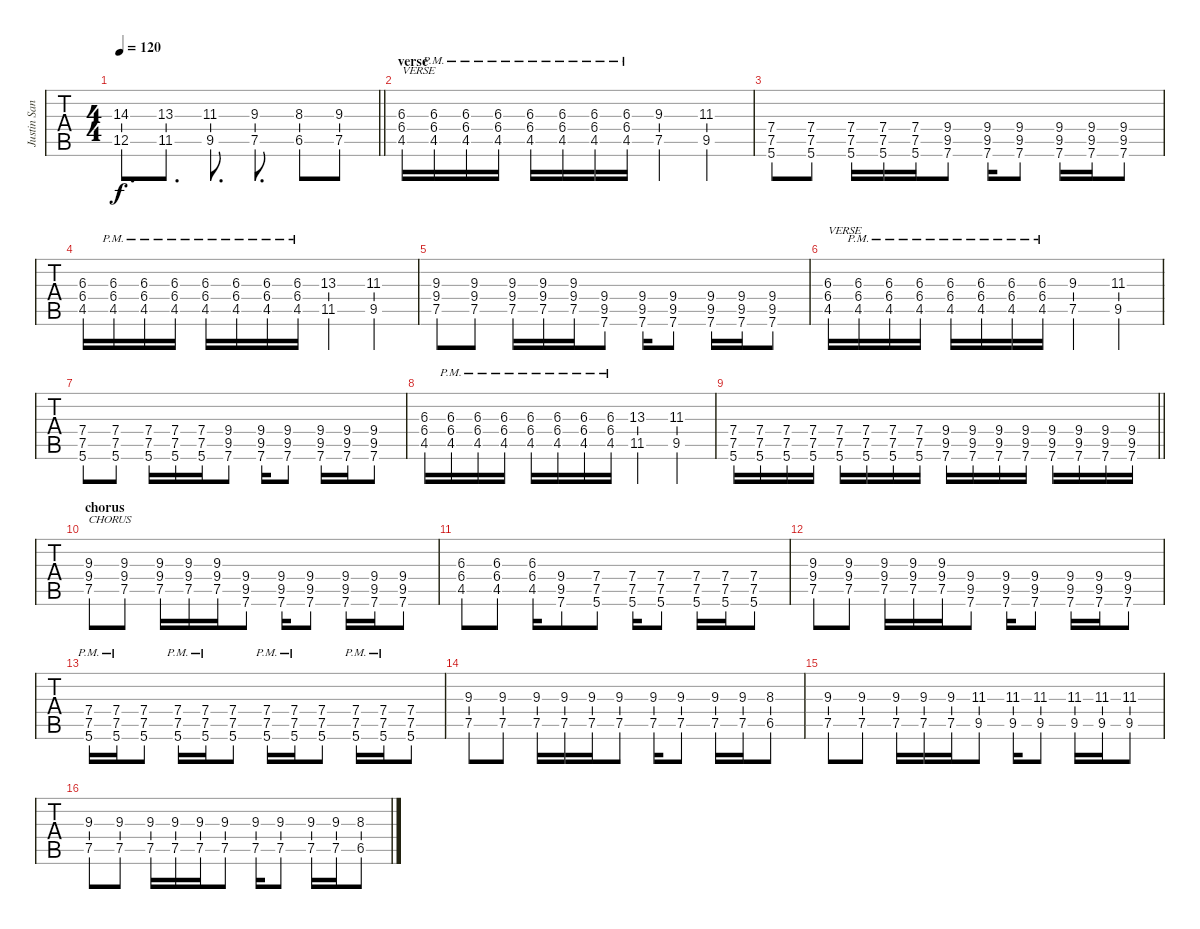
\track ("Justin Sane" "Justin San") {instrument distortionguitar}
\staff {tabs}
\tuning (E4 B3 G3 D3 A2 E2) {hide}
\ts (4 4)
\tempo 120
\clef g2
\barLineRight lightlight
\ks c
(14.3 12.5).8{d dy f} (13.3 11.5).8{d} (11.3 9.5).8{d} (9.3 7.5).8{d} (8.3 6.5).8 (9.3 7.5).8 |
\section ("" "verse")
(6.3 6.4 4.5).16{txt "VERSE"} (6.3{pm} 6.4{pm} 4.5{pm}).16 (6.3{pm} 6.4{pm} 4.5{pm}).16 (6.3{pm} 6.4{pm} 4.5{pm}).16 (6.3{pm} 6.4{pm} 4.5{pm}).16 (6.3{pm} 6.4{pm} 4.5{pm}).16 (6.3{pm} 6.4{pm} 4.5{pm}).16 (6.3{pm} 6.4{pm} 4.5{pm}).16 (9.3 7.5).4 (11.3 9.5).4 |
(7.4 7.5 5.6).8 (7.4 7.5 5.6).8 (7.4 7.5 5.6).16 (7.4 7.5 5.6).16 (7.4 7.5 5.6).16 (9.4 9.5 7.6).8 (9.4 9.5 7.6).16 (9.4 9.5 7.6).8 (9.4 9.5 7.6).16 (9.4 9.5 7.6).16 (9.4 9.5 7.6).8 |
(6.3 6.4 4.5).16 (6.3{pm} 6.4{pm} 4.5{pm}).16 (6.3{pm} 6.4{pm} 4.5{pm}).16 (6.3{pm} 6.4{pm} 4.5{pm}).16 (6.3{pm} 6.4{pm} 4.5{pm}).16 (6.3{pm} 6.4{pm} 4.5{pm}).16 (6.3{pm} 6.4{pm} 4.5{pm}).16 (6.3{pm} 6.4{pm} 4.5{pm}).16 (13.3 11.5).4 (11.3 9.5).4 |
(9.3 9.4 7.5).8 (9.3 9.4 7.5).8 (9.3 9.4 7.5).16 (9.3 9.4 7.5).16 (9.3 9.4 7.5).16 (9.4 9.5 7.6).8 (9.4 9.5 7.6).16 (9.4 9.5 7.6).8 (9.4 9.5 7.6).16 (9.4 9.5 7.6).16 (9.4 9.5 7.6).8 |
(6.3 6.4 4.5).16{txt "VERSE"} (6.3{pm} 6.4{pm} 4.5{pm}).16 (6.3{pm} 6.4{pm} 4.5{pm}).16 (6.3{pm} 6.4{pm} 4.5{pm}).16 (6.3{pm} 6.4{pm} 4.5{pm}).16 (6.3{pm} 6.4{pm} 4.5{pm}).16 (6.3{pm} 6.4{pm} 4.5{pm}).16 (6.3{pm} 6.4{pm} 4.5{pm}).16 (9.3 7.5).4 (11.3 9.5).4 |
(7.4 7.5 5.6).8 (7.4 7.5 5.6).8 (7.4 7.5 5.6).16 (7.4 7.5 5.6).16 (7.4 7.5 5.6).16 (9.4 9.5 7.6).8 (9.4 9.5 7.6).16 (9.4 9.5 7.6).8 (9.4 9.5 7.6).16 (9.4 9.5 7.6).16 (9.4 9.5 7.6).8 |
(6.3 6.4 4.5).16 (6.3{pm} 6.4{pm} 4.5{pm}).16 (6.3{pm} 6.4{pm} 4.5{pm}).16 (6.3{pm} 6.4{pm} 4.5{pm}).16 (6.3{pm} 6.4{pm} 4.5{pm}).16 (6.3{pm} 6.4{pm} 4.5{pm}).16 (6.3{pm} 6.4{pm} 4.5{pm}).16 (6.3{pm} 6.4{pm} 4.5{pm}).16 (13.3 11.5).4 (11.3 9.5).4 |
\barLineRight lightlight
(7.4 7.5 5.6).16 (7.4 7.5 5.6).16 (7.4 7.5 5.6).16 (7.4 7.5 5.6).16 (7.4 7.5 5.6).16 (7.4 7.5 5.6).16 (7.4 7.5 5.6).16 (7.4 7.5 5.6).16 (9.4 9.5 7.6).16 (9.4 9.5 7.6).16 (9.4 9.5 7.6).16 (9.4 9.5 7.6).16 (9.4 9.5 7.6).16 (9.4 9.5 7.6).16 (9.4 9.5 7.6).16 (9.4 9.5 7.6).16 |
\section ("" "chorus")
(9.3 9.4 7.5).8{txt "CHORUS"} (9.3 9.4 7.5).8 (9.3 9.4 7.5).16 (9.3 9.4 7.5).16 (9.3 9.4 7.5).16 (9.4 9.5 7.6).8 (9.4 9.5 7.6).16 (9.4 9.5 7.6).8 (9.4 9.5 7.6).16 (9.4 9.5 7.6).16 (9.4 9.5 7.6).8 |
(6.3 6.4 4.5).8 (6.3 6.4 4.5).8 (6.3 6.4 4.5).16 (9.4 9.5 7.6).8 (7.4 7.5 5.6).8 (7.4 7.5 5.6).16 (7.4 7.5 5.6).8 (7.4 7.5 5.6).16 (7.4 7.5 5.6).16 (7.4 7.5 5.6).8 |
(9.3 9.4 7.5).8 (9.3 9.4 7.5).8 (9.3 9.4 7.5).16 (9.3 9.4 7.5).16 (9.3 9.4 7.5).16 (9.4 9.5 7.6).8 (9.4 9.5 7.6).16 (9.4 9.5 7.6).8 (9.4 9.5 7.6).16 (9.4 9.5 7.6).16 (9.4 9.5 7.6).8 |
(7.4{pm} 7.5{pm} 5.6{pm}).16 (7.4{pm} 7.5{pm} 5.6{pm}).16 (7.4 7.5 5.6).8 (7.4{pm} 7.5{pm} 5.6{pm}).16 (7.4{pm} 7.5{pm} 5.6{pm}).16 (7.4 7.5 5.6).8 (7.4{pm} 7.5{pm} 5.6{pm}).16 (7.4{pm} 7.5{pm} 5.6{pm}).16 (7.4 7.5 5.6).8 (7.4{pm} 7.5{pm} 5.6{pm}).16 (7.4{pm} 7.5{pm} 5.6{pm}).16 (7.4 7.5 5.6).8 |
(9.3 7.5).8 (9.3 7.5).8 (9.3 7.5).16 (9.3 7.5).16 (9.3 7.5).16 (9.3 7.5).8 (9.3 7.5).16 (9.3 7.5).8 (9.3 7.5).16 (9.3 7.5).16 (8.3 6.5).8 |
(9.3 7.5).8 (9.3 7.5).8 (9.3 7.5).16 (9.3 7.5).16 (9.3 7.5).16 (11.3 9.5).8 (11.3 9.5).16 (11.3 9.5).8 (11.3 9.5).16 (11.3 9.5).16 (11.3 9.5).8 |
(9.3 7.5).8 (9.3 7.5).8 (9.3 7.5).16 (9.3 7.5).16 (9.3 7.5).16 (9.3 7.5).8 (9.3 7.5).16 (9.3 7.5).8 (9.3 7.5).16 (9.3 7.5).16 (8.3 6.5).8
